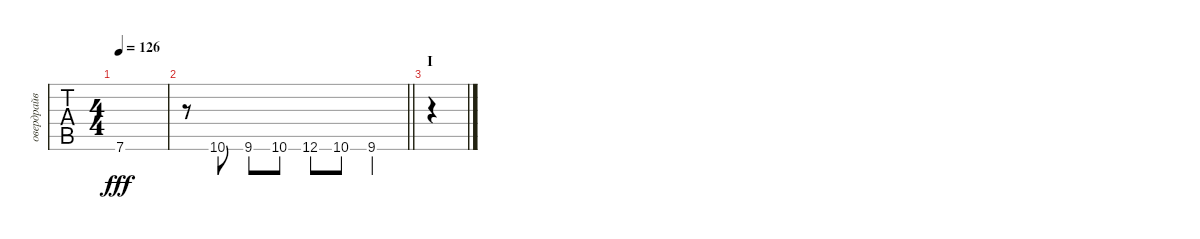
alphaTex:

\track ("овердрайв" "овердрайв") {instrument overdrivenguitar}
\staff {tabs}
\tuning (E4 B3 G3 D3 A2 E2) {hide}
\ts (4 4)
\tempo 126
\clef g2
\ks d
7.6.1{dy fff} |
\barLineRight lightlight
r.8 10.6.8 9.6.8 10.6.8 12.6.8 10.6.8 9.6.4 |
\section ("" "I")
